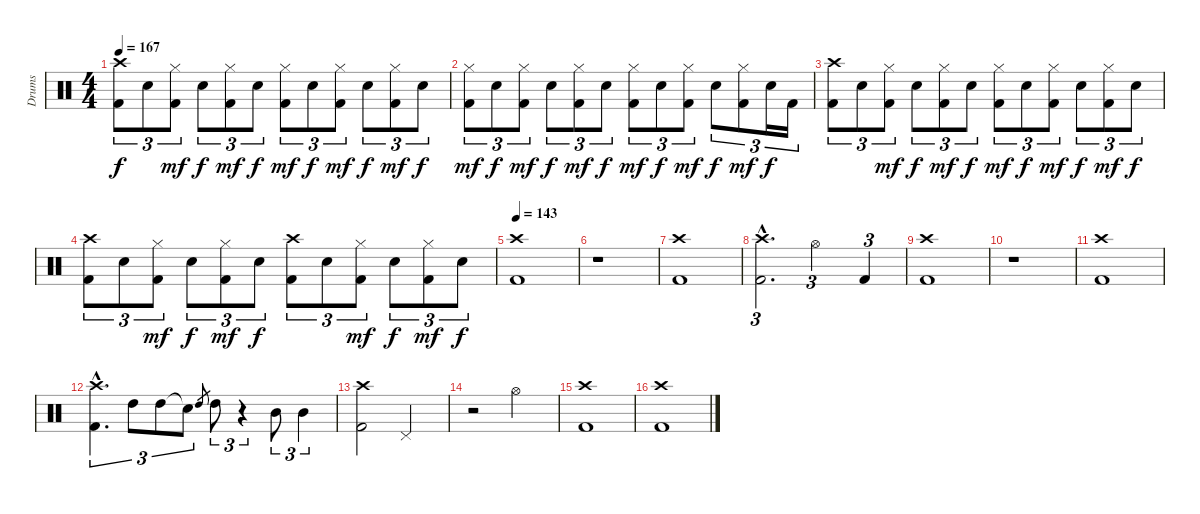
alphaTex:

\track ("Drums" "Drums") {instrument percussion}
\staff {score}
\articulation defaults
\ts (4 4)
\tempo 167
\clef neutral
\ks c
("Crash high (hit)" "Kick (hit) 2").8{tu (3 2) dy f} "Electric Snare (hit)".8{tu (3 2)} ("Hi-Hat (closed)" "Kick (hit) 2").8{tu (3 2) dy mf} "Electric Snare (hit)".8{tu (3 2) dy f} ("Hi-Hat (closed)" "Kick (hit) 2").8{tu (3 2) dy mf} "Electric Snare (hit)".8{tu (3 2) dy f} ("Hi-Hat (closed)" "Kick (hit) 2").8{tu (3 2) dy mf} "Electric Snare (hit)".8{tu (3 2) dy f} ("Hi-Hat (closed)" "Kick (hit) 2").8{tu (3 2) dy mf} "Electric Snare (hit)".8{tu (3 2) dy f} ("Hi-Hat (closed)" "Kick (hit) 2").8{tu (3 2) dy mf} "Electric Snare (hit)".8{tu (3 2) dy f} |
("Hi-Hat (closed)" "Kick (hit) 2").8{tu (3 2) dy mf} "Electric Snare (hit)".8{tu (3 2) dy f} ("Hi-Hat (closed)" "Kick (hit) 2").8{tu (3 2) dy mf} "Electric Snare (hit)".8{tu (3 2) dy f} ("Hi-Hat (closed)" "Kick (hit) 2").8{tu (3 2) dy mf} "Electric Snare (hit)".8{tu (3 2) dy f} ("Hi-Hat (closed)" "Kick (hit) 2").8{tu (3 2) dy mf} "Electric Snare (hit)".8{tu (3 2) dy f} ("Hi-Hat (closed)" "Kick (hit) 2").8{tu (3 2) dy mf} "Electric Snare (hit)".8{tu (3 2) dy f} ("Hi-Hat (closed)" "Kick (hit) 2").8{tu (3 2) dy mf} "Electric Snare (hit)".16{tu (3 2) dy f} "Kick (hit) 2".16{tu (3 2)} |
("Crash high (hit)" "Kick (hit) 2").8{tu (3 2)} "Electric Snare (hit)".8{tu (3 2)} ("Hi-Hat (closed)" "Kick (hit) 2").8{tu (3 2) dy mf} "Electric Snare (hit)".8{tu (3 2) dy f} ("Hi-Hat (closed)" "Kick (hit) 2").8{tu (3 2) dy mf} "Electric Snare (hit)".8{tu (3 2) dy f} ("Hi-Hat (closed)" "Kick (hit) 2").8{tu (3 2) dy mf} "Electric Snare (hit)".8{tu (3 2) dy f} ("Hi-Hat (closed)" "Kick (hit) 2").8{tu (3 2) dy mf} "Electric Snare (hit)".8{tu (3 2) dy f} ("Hi-Hat (closed)" "Kick (hit) 2").8{tu (3 2) dy mf} "Electric Snare (hit)".8{tu (3 2) dy f} |
("Crash high (hit)" "Kick (hit) 2").8{tu (3 2)} "Electric Snare (hit)".8{tu (3 2)} ("Hi-Hat (closed)" "Kick (hit) 2").8{tu (3 2) dy mf} "Electric Snare (hit)".8{tu (3 2) dy f} ("Hi-Hat (closed)" "Kick (hit) 2").8{tu (3 2) dy mf} "Electric Snare (hit)".8{tu (3 2) dy f} ("Crash high (hit)" "Kick (hit) 2").8{tu (3 2)} "Electric Snare (hit)".8{tu (3 2)} ("Hi-Hat (closed)" "Kick (hit) 2").8{tu (3 2) dy mf} "Electric Snare (hit)".8{tu (3 2) dy f} ("Hi-Hat (closed)" "Kick (hit) 2").8{tu (3 2) dy mf} "Electric Snare (hit)".8{tu (3 2) dy f} |
\tempo 143
("Crash high (hit)" "Kick (hit) 2").1 |
r.1 |
("Crash high (hit)" "Kick (hit) 2").1 |
("Crash high (hit)"{hac} "Kick (hit) 2"{hac}).2{d tu (3 2)} "Hi-Hat (open)".2{tu (3 2)} "Kick (hit) 2".4{tu (3 2)} |
("Crash high (hit)" "Kick (hit) 2").1 |
r.1 |
("Crash high (hit)" "Kick (hit) 2").1 |
("Crash high (hit)"{hac} "Kick (hit) 2"{hac}).4{d tu (3 2)} "High Tom (hit)".8{tu (3 2)} "High Tom (hit)".8{tu (3 2)} "Snare (hit)"{t}.8{tu (3 2)} "High Tom (hit)".8{gr} "High Tom (hit)".8{tu (3 2)} r.4{tu (3 2)} "Mid Tom (hit)".8{tu (3 2)} "Mid Tom (hit)".4{tu (3 2)} |
("Crash high (hit)" "Kick (hit) 2").2 "Pedal Hi-Hat (hit)".2 |
r.2 "Hi-Hat (open)".2 |
("Crash high (hit)" "Kick (hit) 2").1 |
("Crash high (hit)" "Kick (hit) 2").1
